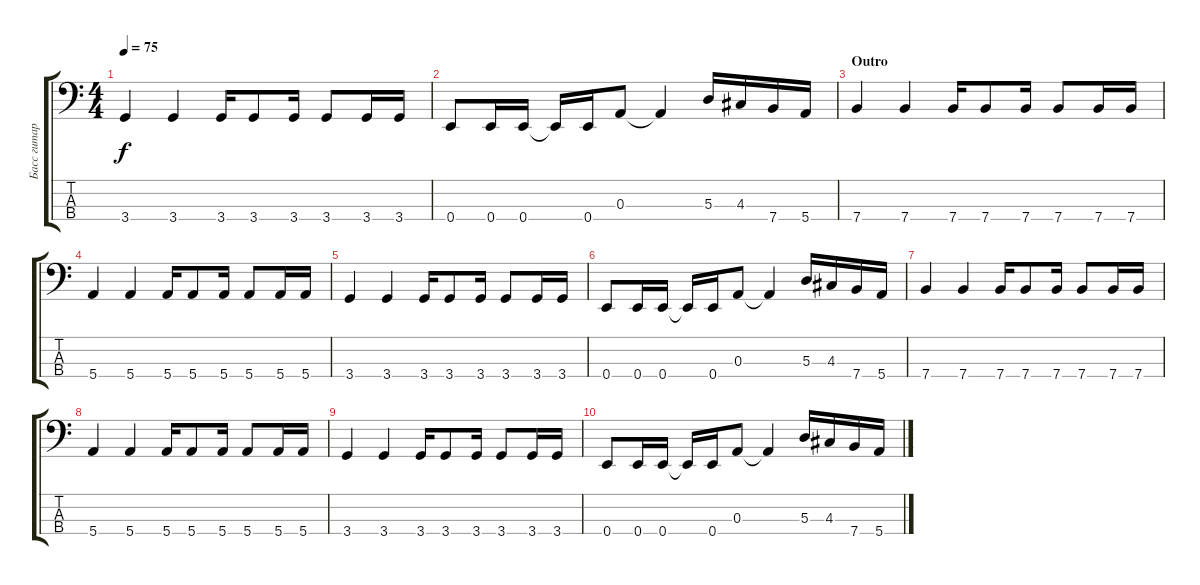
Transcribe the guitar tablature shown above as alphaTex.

\track ("Басс гитара" "Басс гитар") {instrument electricbasspick}
\staff {score tabs}
\tuning (G2 D2 A1 E1) {hide}
\ts (4 4)
\tempo 75
\clef f4
\ks c
3.4.4{dy f} 3.4.4 3.4.16 3.4.8 3.4.16 3.4.8 3.4.16 3.4.16 |
0.4.8 0.4.16 0.4.16 0.4{t}.16 0.4.16 0.3.8 0.3{t}.4 5.3.16 4.3.16 7.4.16 5.4.16 |
\section ("" "Outro")
7.4.4 7.4.4 7.4.16 7.4.8 7.4.16 7.4.8 7.4.16 7.4.16 |
5.4.4 5.4.4 5.4.16 5.4.8 5.4.16 5.4.8 5.4.16 5.4.16 |
3.4.4 3.4.4 3.4.16 3.4.8 3.4.16 3.4.8 3.4.16 3.4.16 |
0.4.8 0.4.16 0.4.16 0.4{t}.16 0.4.16 0.3.8 0.3{t}.4 5.3.16 4.3.16 7.4.16 5.4.16 |
7.4.4 7.4.4 7.4.16 7.4.8 7.4.16 7.4.8 7.4.16 7.4.16 |
5.4.4 5.4.4 5.4.16 5.4.8 5.4.16 5.4.8 5.4.16 5.4.16 |
3.4.4 3.4.4 3.4.16 3.4.8 3.4.16 3.4.8 3.4.16 3.4.16 |
0.4.8 0.4.16 0.4.16 0.4{t}.16 0.4.16 0.3.8 0.3{t}.4 5.3.16 4.3.16 7.4.16 5.4.16
